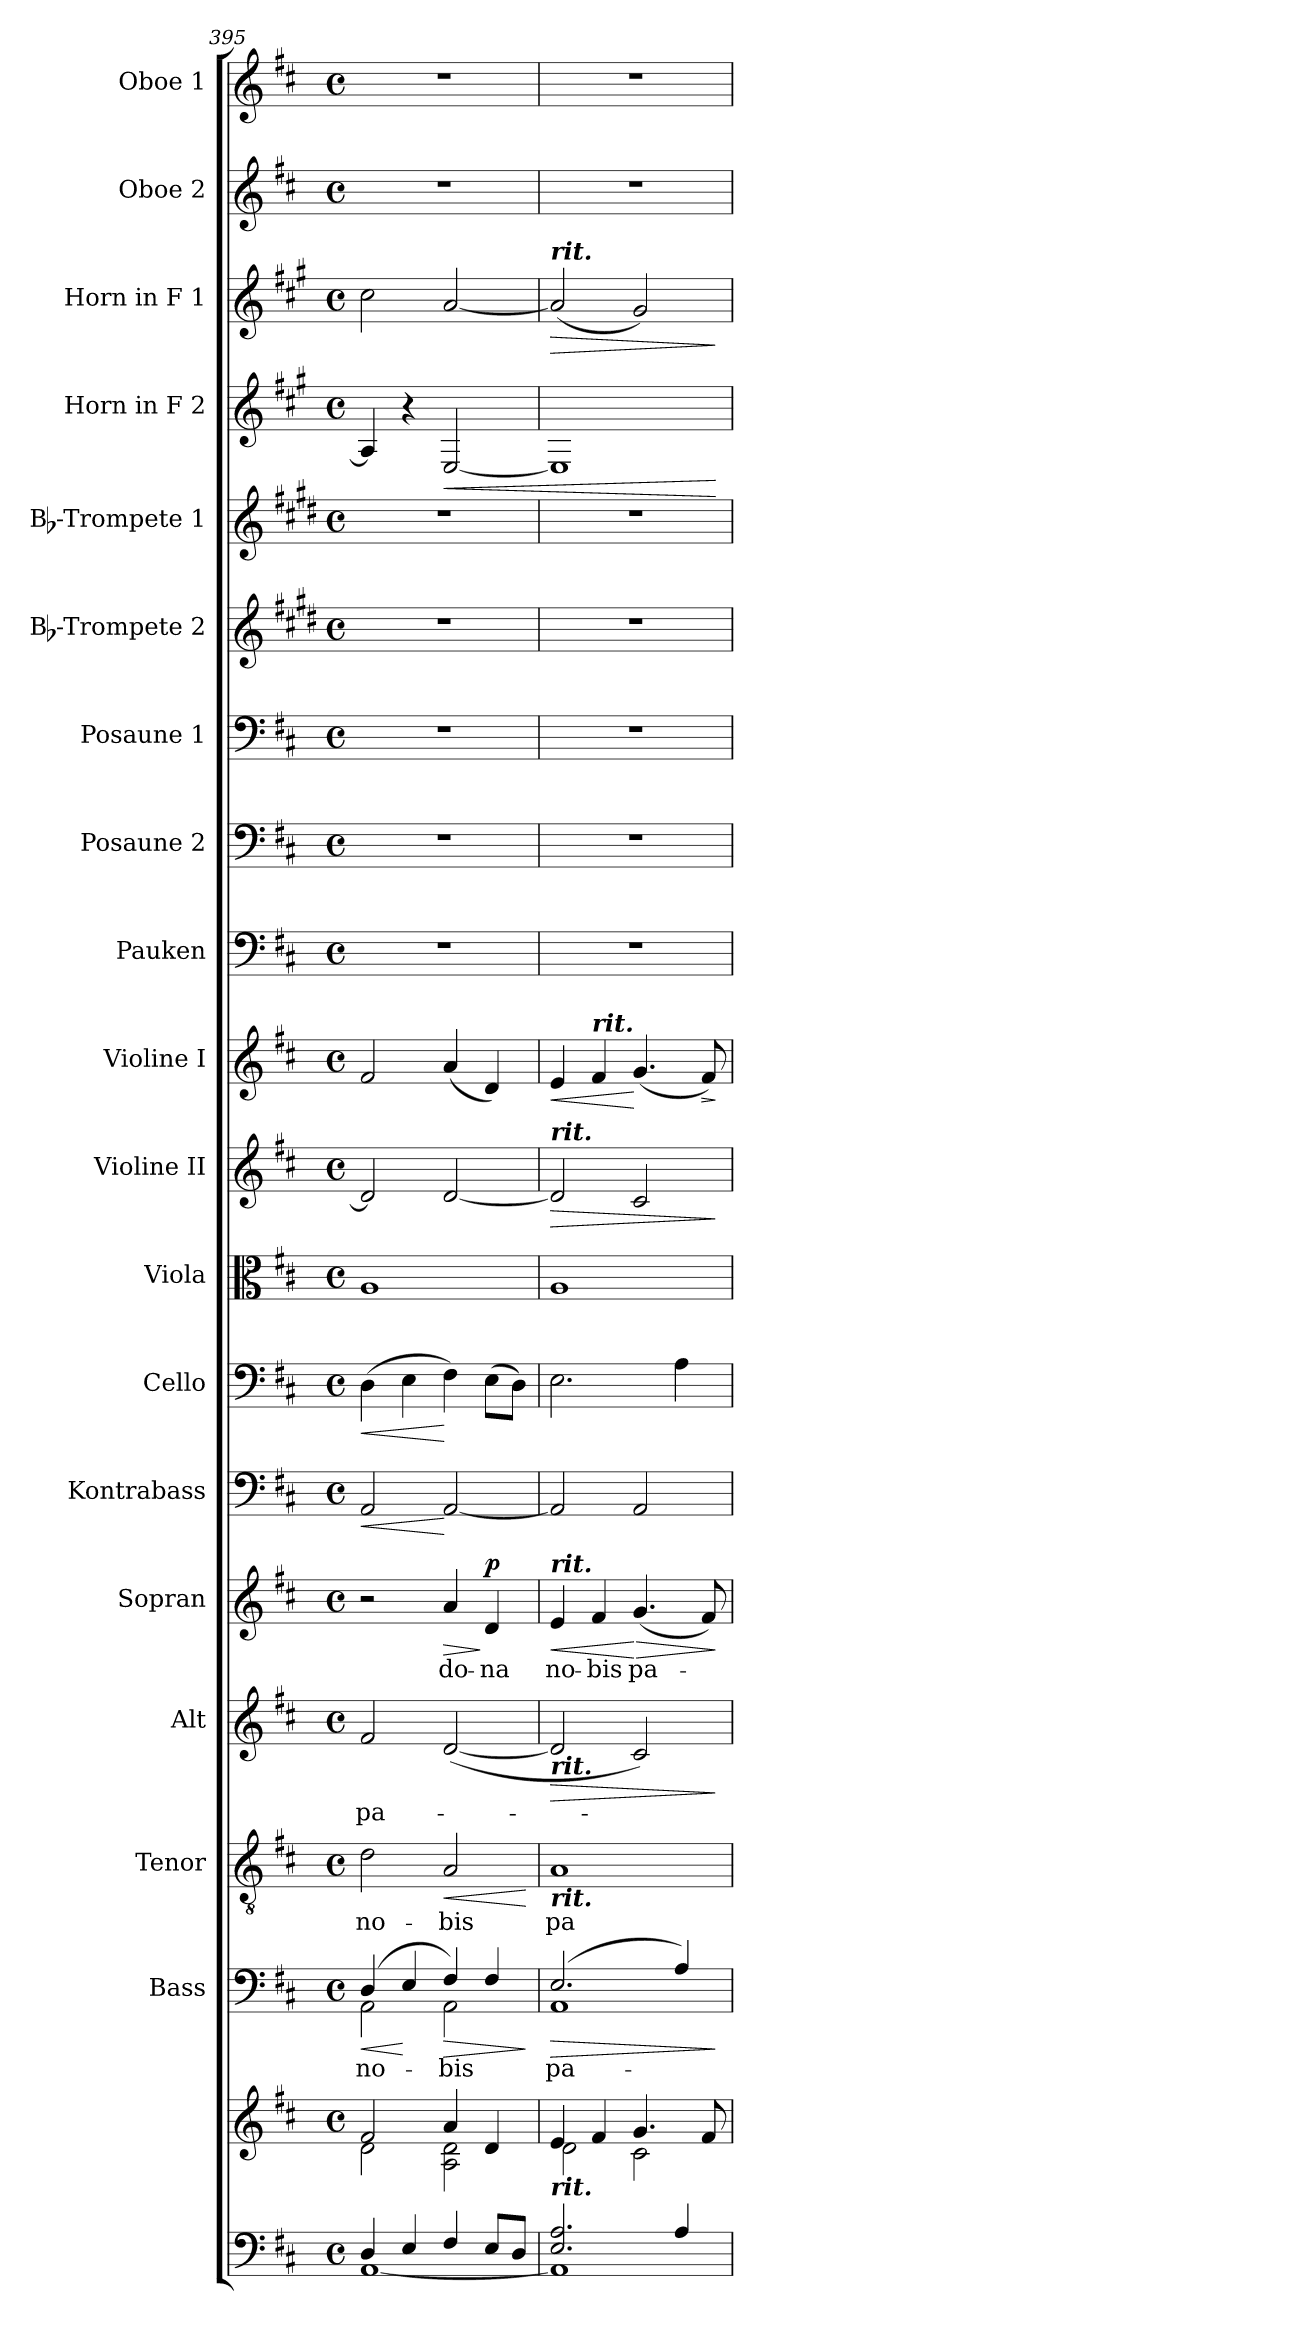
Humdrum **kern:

**kern	**kern	**kern	**text	**dynam	**kern	**text	**dynam	**kern	**text	**dynam	**kern	**text	**dynam	**kern	**dynam	**kern	**dynam	**kern	**kern	**dynam	**kern	**dynam	**kern	**kern	**kern	**kern	**kern	**kern	**dynam	**kern	**dynam	**kern	**kern
*part19	*part19	*part18	*part18	*part18	*part17	*part17	*part17	*part16	*part16	*part16	*part15	*part15	*part15	*part14	*part14	*part13	*part13	*part12	*part11	*part11	*part10	*part10	*part9	*part8	*part7	*part6	*part5	*part4	*part4	*part3	*part3	*part2	*part1
*staff20	*staff19	*staff18	*staff18	*staff18	*staff17	*staff17	*staff17	*staff16	*staff16	*staff16	*staff15	*staff15	*staff15	*staff14	*staff14	*staff13	*staff13	*staff12	*staff11	*staff11	*staff10	*staff10	*staff9	*staff8	*staff7	*staff6	*staff5	*staff4	*staff4	*staff3	*staff3	*staff2	*staff1
*	*	*I"Bass	*	*	*I"Tenor	*	*	*I"Alt	*	*	*I"Sopran	*	*	*I"Kontrabass	*	*I"Cello	*	*I"Viola	*I"Violine II	*	*I"Violine I	*	*I"Pauken	*I"Posaune 2	*I"Posaune 1	*I"Bb-Trompete 2	*I"Bb-Trompete 1	*I"Horn in F 2	*	*I"Horn in F 1	*	*I"Oboe 2	*I"Oboe 1
*	*	*I'B.	*	*	*I'T.	*	*	*I'A.	*	*	*I'S.	*	*	*I'Kb.	*	*	*	*I'Vla.	*I'Vl. II	*	*I'Vl. I	*	*I'Pk.	*I'Pos. 2	*I'Pos. 1	*I'Bb Trp. 2	*I'Bb Trp. 1	*	*	*	*	*I'Ob. 2	*I'Ob. 1
*clefF4	*clefG2	*clefF4	*	*	*clefGv2	*	*	*clefG2	*	*	*clefG2	*	*	*clefF4	*	*clefF4	*	*clefC3	*clefG2	*	*clefG2	*	*clefF4	*clefF4	*clefF4	*clefG2	*clefG2	*clefG2	*	*clefG2	*	*clefG2	*clefG2
*	*	*	*	*	*	*	*	*	*	*	*	*	*	*ITrd7c12	*	*	*	*	*	*	*	*	*	*	*	*ITrd1c2	*ITrd1c2	*ITrd4c7	*	*ITrd4c7	*	*	*
*k[f#c#]	*k[f#c#]	*k[f#c#]	*	*	*k[f#c#]	*	*	*k[f#c#]	*	*	*k[f#c#]	*	*	*k[f#c#]	*	*k[f#c#]	*	*k[f#c#]	*k[f#c#]	*	*k[f#c#]	*	*k[f#c#]	*k[f#c#]	*k[f#c#]	*k[f#c#]	*k[f#c#]	*k[f#c#]	*	*k[f#c#]	*	*k[f#c#]	*k[f#c#]
*D:	*D:	*D:	*	*	*D:	*	*	*D:	*	*	*D:	*	*	*D:	*	*D:	*	*D:	*D:	*	*D:	*	*D:	*D:	*D:	*D:	*D:	*D:	*	*D:	*	*D:	*D:
*M4/4	*M4/4	*M4/4	*	*	*M4/4	*	*	*M4/4	*	*	*M4/4	*	*	*M4/4	*	*M4/4	*	*M4/4	*M4/4	*	*M4/4	*	*M4/4	*M4/4	*M4/4	*M4/4	*M4/4	*M4/4	*	*M4/4	*	*M4/4	*M4/4
*met(c)	*met(c)	*met(c)	*	*	*met(c)	*	*	*met(c)	*	*	*met(c)	*	*	*met(c)	*	*met(c)	*	*met(c)	*met(c)	*	*met(c)	*	*met(c)	*met(c)	*met(c)	*met(c)	*met(c)	*met(c)	*	*met(c)	*	*met(c)	*met(c)
=395	=395	=395	=395	=395	=395	=395	=395	=395	=395	=395	=395	=395	=395	=395	=395	=395	=395	=395	=395	=395	=395	=395	=395	=395	=395	=395	=395	=395	=395	=395	=395	=395	=395
*^	*^	*	*	*	*	*	*	*	*	*	*	*	*	*	*	*	*	*	*	*	*	*	*	*	*	*	*	*	*	*	*	*	*
!	!	!	!	!	!LO:LY:b	!LO:HP:b	!	!LO:LY:b	!	!	!LO:LY:b	!	!	!	!	!	!LO:HP:b	!	!LO:HP:b	!	!	!	!	!	!	!	!	!	!	!	!	!	!	!	!
*	*	*	*	*^	*	*	*	*	*	*	*	*	*	*	*	*	*	*	*	*	*	*	*	*	*	*	*	*	*	*	*	*	*	*	*
4D/	[<1AA	2f#/	2d\	(4D/	2AA\	no-	<	2d\	no-	.	2f#/	pa-	.	2r	.	.	2AAA/	<	(>4D\	<	1A	2d/]	.	2f#/	.	1r	1r	1r	1r	1r	4D/]	.	2f#\	.	1r	1r
4E/	.	.	.	4E/	.	.	[	.	.	.	.	.	.	.	.	.	.	.	4E\	.	.	.	.	.	.	.	.	.	.	.	4r	.	.	.	.	.
!	!	!	!	!	!	!LO:LY:b	!LO:HP:b	!	!LO:LY:b	!LO:HP:b	!	!	!	!	!LO:LY:b	!LO:HP:b	!	!	!	!	!	!	!	!	!	!	!	!	!	!	!	!LO:HP:b	!	!	!	!
4F#/	.	4a/	2A\ 2d\	4F#/)	2AA\	-bis	>	2A/	-bis	<	(<[2d/	.	.	4a/	do-	>	[2AAA/	[	4F#\)	[	.	[2d/	.	(<4a/	.	.	.	.	.	.	[2AA/	<	[2d/	.	.	.
!	!	!	!	!	!	!	!	!	!	!	!	!	!	!	!LO:LY:b	!LO:DY:n=1:a	!	!	!	!	!	!	!	!	!	!	!	!	!	!	!	!	!	!	!	!
8E/L	.	4d/	.	4F#/	.	.	.	.	.	.	.	.	.	4d/	-na	] p	.	.	(>8E\L	.	.	.	.	4d/)	.	.	.	.	.	.	.	.	.	.	.	.
8D/J	.	.	.	.	.	.	.	.	.	.	.	.	.	.	.	.	.	.	8D\J)	.	.	.	.	.	.	.	.	.	.	.	.	.	.	.	.	.
*v	*v	*	*	*v	*v	*	*	*	*	*	*	*	*	*	*	*	*	*	*	*	*	*	*	*	*	*	*	*	*	*	*	*	*	*	*	*
*	*v	*v	*	*	*	*	*	*	*	*	*	*	*	*	*	*	*	*	*	*	*	*	*	*	*	*	*	*	*	*	*	*	*	*
.	.	.	.	]	.	.	[	.	.	.	.	.	.	.	.	.	.	.	.	.	.	.	.	.	.	.	.	.	.	.	.	.	.
=396	=396	=396	=396	=396	=396	=396	=396	=396	=396	=396	=396	=396	=396	=396	=396	=396	=396	=396	=396	=396	=396	=396	=396	=396	=396	=396	=396	=396	=396	=396	=396	=396	=396
*^	*^	*	*	*	*	*	*	*	*	*	*	*	*	*	*	*	*	*	*	*	*	*	*	*	*	*	*	*	*	*	*	*	*
!	!	!	!	!	!	!	!	!	!	!	!	!	!	!	!	!	!	!	!	!	!	!	!	!	!	!	!	!	!	!	!	!LO:TX:a:Bi:t=rit.	!	!	!
!	!	!	!	!	!	!	!	!	!	!	!	!	!	!	!	!	!	!	!	!	!LO:TX:a:Bi:t=rit.	!	!	!	!	!	!	!	!	!	!	!	!	!	!
!	!	!	!	!	!	!	!	!	!	!	!	!	!LO:TX:a:Bi:t=rit.	!	!	!	!	!	!	!	!	!	!	!	!	!	!	!	!	!	!	!	!	!	!
!	!	!	!	!	!	!	!	!	!	!LO:TX:b:Bi:t=rit.	!	!	!	!	!	!	!	!	!	!	!	!	!	!	!	!	!	!	!	!	!	!	!	!	!
!	!	!	!	!	!	!	!LO:TX:b:Bi:t=rit.	!	!	!	!	!	!	!	!	!	!	!	!	!	!	!	!	!	!	!	!	!	!	!	!	!	!	!	!
!	!	!	!	!LO:TX:a:Bi:t=rit.	!	!	!	!	!	!	!	!	!	!	!	!	!	!	!	!	!	!	!	!	!	!	!	!	!	!	!	!	!	!	!
!	!	!LO:TX:b:Bi:t=rit.	!	!	!	!	!	!	!	!	!	!	!	!	!	!	!	!	!	!	!	!	!	!	!	!	!	!	!	!	!	!	!	!	!
!	!	!	!	!	!LO:LY:b	!LO:HP:b	!	!LO:LY:b	!	!	!	!LO:HP:b	!	!LO:LY:b	!LO:HP:b	!	!	!	!	!	!	!LO:HP:b	!	!LO:HP:b	!	!	!	!	!	!	!	!	!LO:HP:b	!	!
*	*	*	*	*^	*	*	*	*	*	*	*	*	*	*	*	*	*	*	*	*	*	*	*	*	*	*	*	*	*	*	*	*	*	*	*
2.E/ 2.A/	1AA]	4e/	2d\	(2.E/	1AA	pa-	>	1A	pa-	.	2d/]	.	>	4e/	no-	<	2AAA/]	.	2.E\	.	1A	2d/]	>	4e/	<	1r	1r	1r	1r	1r	1AA]	.	(<2d/]	>	1r	1r
!	!	!	!	!	!	!	!	!	!	!	!	!	!	!	!	!	!	!	!	!	!	!	!	!LO:TX:a:Bi:t=rit.	!	!	!	!	!	!	!	!	!	!	!	!
!	!	!	!	!	!	!	!	!	!	!	!	!	!	!	!LO:LY:b	!	!	!	!	!	!	!	!	!	!	!	!	!	!	!	!	!	!	!	!	!
.	.	4f#/	.	.	.	.	.	.	.	.	.	.	.	4f#/	-bis	.	.	.	.	.	.	.	.	4f#/	.	.	.	.	.	.	.	.	.	.	.	.
!	!	!	!	!	!	!	!	!	!	!	!	!	!	!	!LO:LY:b	!LO:HP:n=1:b	!	!	!	!	!	!	!	!	!	!	!	!	!	!	!	!	!	!	!	!
.	.	4.g/	2c#\	.	.	.	.	.	.	.	2c#/)	.	.	(<4.g/	pa-	[ >	2AAA/	.	.	.	.	2c#/	.	(<4.g/	[	.	.	.	.	.	.	.	2c#/)	.	.	.
4A/	.	.	.	4A/)	.	.	.	.	.	.	.	.	.	.	.	.	.	.	4A\	.	.	.	.	.	.	.	.	.	.	.	.	.	.	.	.	.
!	!	!	!	!	!	!	!	!	!	!	!	!	!	!	!	!	!	!	!	!	!	!	!	!	!LO:HP:b	!	!	!	!	!	!	!	!	!	!	!
.	.	8f#/	.	.	.	.	.	.	.	.	.	.	.	8f#/)	.	.	.	.	.	.	.	.	.	8f#/)	>	.	.	.	.	.	.	.	.	.	.	.
*v	*v	*	*	*v	*v	*	*	*	*	*	*	*	*	*	*	*	*	*	*	*	*	*	*	*	*	*	*	*	*	*	*	*	*	*	*	*
*	*v	*v	*	*	*	*	*	*	*	*	*	*	*	*	*	*	*	*	*	*	*	*	*	*	*	*	*	*	*	*	*	*	*	*
.	.	.	.	]	.	.	.	.	.	]	.	.	]	.	.	.	.	.	.	]	.	]	.	.	.	.	.	.	[	.	]	.	.
=	=	=	=	=	=	=	=	=	=	=	=	=	=	=	=	=	=	=	=	=	=	=	=	=	=	=	=	=	=	=	=	=	=
*-	*-	*-	*-	*-	*-	*-	*-	*-	*-	*-	*-	*-	*-	*-	*-	*-	*-	*-	*-	*-	*-	*-	*-	*-	*-	*-	*-	*-	*-	*-	*-	*-	*-
